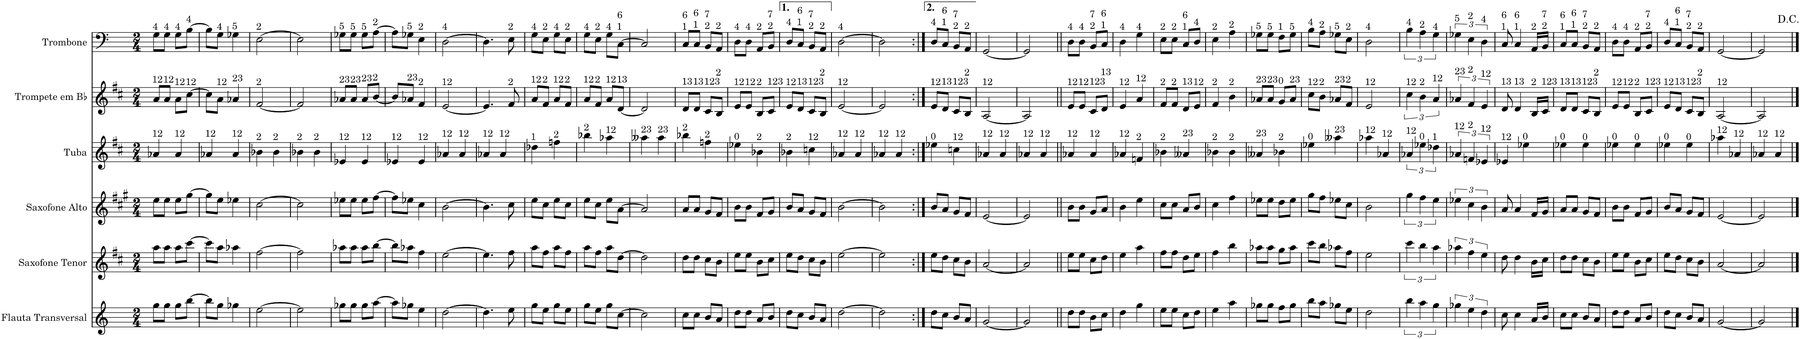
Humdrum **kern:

**kern	**kern	**kern	**kern	**kern	**kern
*part6	*part5	*part4	*part3	*part2	*part1
*staff6	*staff5	*staff4	*staff3	*staff2	*staff1
*I"Flauta Transversal	*I"Saxofone Tenor	*I"Saxofone Alto	*I"Tuba	*I"Trompete em Bb	*I"Trombone
*I'Fl.	*I'Sax. Tn.	*	*I'Tba.	*I'Tpt. em Bb	*I'Tbn.
*clefG2	*clefG2	*clefG2	*clefG2	*clefG2	*clefF4
*	*Trd8c14	*Trd5c9	*Trd15c25	*Trd1c2	*
*k[]	*k[f#c#]	*k[f#c#g#]	*k[f#c#]	*k[f#c#]	*k[]
*M2/4	*M2/4	*M2/4	*M2/4	*M2/4	*M2/4
=1	=1	=1	=1	=1	=1
!	!	!	!	!	!LO:TX:a:t=4
!	!	!	!	!LO:TX:a:t=12	!
!	!	!	!LO:TX:a:t=12	!	!
8gg\L	8aa\L	8ee\L	4a-X/	8a/L	8G\L
!	!	!	!	!	!LO:TX:a:t=4
!	!	!	!	!LO:TX:a:t=12	!
8gg\J	8aa\J	8ee\J	.	8a/J	8G\J
!	!	!	!	!	!LO:TX:a:t=4
!	!	!	!	!LO:TX:a:t=12	!
!	!	!	!LO:TX:a:t=12	!	!
8gg\L	8aa\L	8ee\L	4a-/	8a\L	8G\L
!	!	!	!	!	!LO:TX:a:t=4
!	!	!	!	!LO:TX:a:t=12	!
[8bb\J	[8ccc#\J	[8gg#\J	.	[8cc#\J	[8B\J
=2	=2	=2	=2	=2	=2
!	!	!	!LO:TX:a:t=12	!	!
8bb\L]	8ccc#\L]	8gg#\L]	4a-X/	8cc#\L]	8B\L]
!	!	!	!	!	!LO:TX:a:t=4
!	!	!	!	!LO:TX:a:t=12	!
8gg\J	8aa\J	8ee\J	.	8a\J	8G\J
!	!	!	!	!	!LO:TX:a:t=5
!	!	!	!	!LO:TX:a:t=23	!
!	!	!	!LO:TX:a:t=12	!	!
4gg-X\	4aa-X\	4ee-X\	4a-/	4a-X/	4G-X\
=3	=3	=3	=3	=3	=3
!	!	!	!	!	!LO:TX:a:t=2
!	!	!	!	!LO:TX:a:t=2	!
!	!	!	!LO:TX:a:t=2	!	!
[2ee\	[2ff#\	[2cc#\	4b-X\	[2f#/	[2E\
!	!	!	!LO:TX:a:t=2	!	!
.	.	.	4b-\	.	.
=4	=4	=4	=4	=4	=4
!	!	!	!LO:TX:a:t=2	!	!
2ee\]	2ff#\]	2cc#\]	4b-X\	2f#/]	2E\]
!	!	!	!LO:TX:a:t=2	!	!
.	.	.	4b-\	.	.
=5	=5	=5	=5	=5	=5
!	!	!	!	!	!LO:TX:a:t=5
!	!	!	!	!LO:TX:a:t=23	!
!	!	!	!LO:TX:a:t=12	!	!
8gg-X\L	8aa-X\L	8ee-X\L	4e-X/	8a-X/L	8G-X\L
!	!	!	!	!	!LO:TX:a:t=5
!	!	!	!	!LO:TX:a:t=23	!
8gg-\J	8aa-\J	8ee-\J	.	8a-/J	8G-\J
!	!	!	!	!	!LO:TX:a:t=5
!	!	!	!	!LO:TX:a:t=23	!
!	!	!	!LO:TX:a:t=12	!	!
8gg-\L	8aa-\L	8ee-\L	4e-/	8a-/L	8G-\L
!	!	!	!	!	!LO:TX:a:t=2
!	!	!	!	!LO:TX:a:t=2	!
[8aa\J	[8bb\J	[8ff#\J	.	[8b/J	[8A\J
=6	=6	=6	=6	=6	=6
!	!	!	!LO:TX:a:t=12	!	!
8aa\L]	8bb\L]	8ff#\L]	4e-X/	8b/L]	8A\L]
!	!	!	!	!	!LO:TX:a:t=5
!	!	!	!	!LO:TX:a:t=23	!
8gg-X\J	8aa-X\J	8ee-X\J	.	8a-X/J	8G-X\J
!	!	!	!	!	!LO:TX:a:t=2
!	!	!	!	!LO:TX:a:t=2	!
!	!	!	!LO:TX:a:t=12	!	!
4ee\	4ff#\	4cc#\	4e-/	4f#/	4E\
=7	=7	=7	=7	=7	=7
!	!	!	!	!	!LO:TX:a:t=4
!	!	!	!	!LO:TX:a:t=12	!
!	!	!	!LO:TX:a:t=12	!	!
[2dd\	[2ee\	[2b\	4a-X/	[2e/	[2D\
!	!	!	!LO:TX:a:t=12	!	!
.	.	.	4a-/	.	.
=8	=8	=8	=8	=8	=8
!	!	!	!LO:TX:a:t=12	!	!
4.dd\]	4.ee\]	4.b\]	4a-X/	4.e/]	4.D\]
!	!	!	!LO:TX:a:t=12	!	!
.	.	.	4a-/	.	.
!	!	!	!	!	!LO:TX:a:t=2
!	!	!	!	!LO:TX:a:t=2	!
8ee\	8ff#\	8cc#\	.	8f#/	8E\
=9	=9	=9	=9	=9	=9
!	!	!	!	!	!LO:TX:a:t=4
!	!	!	!	!LO:TX:a:t=12	!
!	!	!	!LO:TX:a:t=1	!	!
8gg\L	8aa\L	8ee\L	4dd-X\	8a/L	8G\L
!	!	!	!	!	!LO:TX:a:t=2
!	!	!	!	!LO:TX:a:t=2	!
8ee\J	8ff#\J	8cc#\J	.	8f#/J	8E\J
!	!	!	!	!	!LO:TX:a:t=4
!	!	!	!	!LO:TX:a:t=12	!
!	!	!	!LO:TX:a:t=2	!	!
8gg\L	8aa\L	8ee\L	4ffn\	8a/L	8G\L
!	!	!	!	!	!LO:TX:a:t=2
!	!	!	!	!LO:TX:a:t=2	!
8ee\J	8ff#\J	8cc#\J	.	8f#/J	8E\J
=10	=10	=10	=10	=10	=10
!	!	!	!	!	!LO:TX:a:t=4
!	!	!	!	!LO:TX:a:t=12	!
!	!	!	!LO:TX:a:t=2	!	!
8gg\L	8aa\L	8ee\L	4bb-X\	8a/L	8G\L
!	!	!	!	!	!LO:TX:a:t=2
!	!	!	!	!LO:TX:a:t=2	!
8ee\J	8ff#\J	8cc#\J	.	8f#/J	8E\J
!	!	!	!	!	!LO:TX:a:t=4
!	!	!	!	!LO:TX:a:t=12	!
!	!	!	!LO:TX:a:t=12	!	!
8gg\L	8aa\L	8ee\L	4aa-X\	8a/L	8G\L
!	!	!	!	!	!LO:TX:a:t=6
!	!	!	!	!	!LO:TX:a:t=1
!	!	!	!	!LO:TX:a:t=13	!
[8cc\J	[8dd\J	[8a\J	.	[8d/J	[8C\J
=11	=11	=11	=11	=11	=11
!	!	!	!LO:TX:a:t=23	!	!
2cc\]	2dd\]	2a/]	4aa--X\	2d/]	2C/]
!	!	!	!LO:TX:a:t=23	!	!
.	.	.	4aa--\	.	.
=12	=12	=12	=12	=12	=12
!	!	!	!	!	!LO:TX:a:t=6
!	!	!	!	!	!LO:TX:a:t=1
!	!	!	!	!LO:TX:a:t=13	!
!	!	!	!LO:TX:a:t=2	!	!
8cc\L	8dd\L	8a/L	4bb-X\	8d/L	8C/L
!	!	!	!	!	!LO:TX:a:t=6
!	!	!	!	!	!LO:TX:a:t=1
!	!	!	!	!LO:TX:a:t=13	!
8cc\J	8dd\J	8a/J	.	8d/J	8C/J
!	!	!	!	!	!LO:TX:a:t=7
!	!	!	!	!	!LO:TX:a:t=2
!	!	!	!	!LO:TX:a:t=123	!
!	!	!	!LO:TX:a:t=2	!	!
8b/L	8cc#\L	8g#/L	4ffn\	8c#/L	8BB/L
!	!	!	!	!	!LO:TX:a:t=2
!	!	!	!	!LO:TX:a:t=2	!
8a/J	8b\J	8f#/J	.	8B/J	8AA/J
=13	=13	=13	=13	=13	=13
!	!	!	!	!	!LO:TX:a:t=4
!	!	!	!	!LO:TX:a:t=12	!
!	!	!	!LO:TX:a:t=0	!	!
8dd\L	8ee\L	8b\L	4ee-X\	8e/L	8D\L
!	!	!	!	!	!LO:TX:a:t=4
!	!	!	!	!LO:TX:a:t=12	!
8dd\J	8ee\J	8b\J	.	8e/J	8D\J
!	!	!	!	!	!LO:TX:a:t=2
!	!	!	!	!LO:TX:a:t=2	!
!	!	!	!LO:TX:a:t=2	!	!
8a/L	8b\L	8f#/L	4b-X\	8B/L	8AA/L
!	!	!	!	!	!LO:TX:a:t=7
!	!	!	!	!	!LO:TX:a:t=2
!	!	!	!	!LO:TX:a:t=123	!
8b/J	8cc#\J	8g#/J	.	8c#/J	8BB/J
=14	=14	=14	=14	=14	=14
!	!	!	!	!	!LO:TX:a:t=4
!	!	!	!	!LO:TX:a:t=12	!
!	!	!	!LO:TX:a:t=2	!	!
8dd\L	8ee\L	8b/L	4b-X\	8e/L	8D/L
!	!	!	!	!	!LO:TX:a:t=6
!	!	!	!	!	!LO:TX:a:t=1
!	!	!	!	!LO:TX:a:t=13	!
8cc\J	8dd\J	8a/J	.	8d/J	8C/J
!	!	!	!	!	!LO:TX:a:t=7
!	!	!	!	!	!LO:TX:a:t=2
!	!	!	!	!LO:TX:a:t=123	!
!	!	!	!LO:TX:a:t=12	!	!
8b/L	8cc#\L	8g#/L	4ccn\	8c#/L	8BB/L
!	!	!	!	!	!LO:TX:a:t=2
!	!	!	!	!LO:TX:a:t=2	!
8a/J	8b\J	8f#/J	.	8B/J	8AA/J
=15	=15	=15	=15	=15	=15
!	!	!	!	!	!LO:TX:a:t=4
!	!	!	!	!LO:TX:a:t=12	!
!	!	!	!LO:TX:a:t=12	!	!
[2dd\	[2ee\	[2b\	4a-X/	[2e/	[2D\
!	!	!	!LO:TX:a:t=12	!	!
.	.	.	4a-/	.	.
=16	=16	=16	=16	=16	=16
!	!	!	!LO:TX:a:t=12	!	!
2dd\]	2ee\]	2b\]	4a-X/	2e/]	2D\]
!	!	!	!LO:TX:a:t=12	!	!
.	.	.	4a-/	.	.
=17:|!	=17:|!	=17:|!	=17:|!	=17:|!	=17:|!
!	!	!	!	!	!LO:TX:a:t=4
!	!	!	!	!LO:TX:a:t=12	!
!	!	!	!LO:TX:a:t=0	!	!
8dd\L	8ee\L	8b/L	4ee-X\	8e/L	8D/L
!	!	!	!	!	!LO:TX:a:t=6
!	!	!	!	!	!LO:TX:a:t=1
!	!	!	!	!LO:TX:a:t=13	!
8cc\J	8dd\J	8a/J	.	8d/J	8C/J
!	!	!	!	!	!LO:TX:a:t=7
!	!	!	!	!	!LO:TX:a:t=2
!	!	!	!	!LO:TX:a:t=123	!
!	!	!	!LO:TX:a:t=12	!	!
8b/L	8cc#\L	8g#/L	4ccn\	8c#/L	8BB/L
!	!	!	!	!	!LO:TX:a:t=2
!	!	!	!	!LO:TX:a:t=2	!
8a/J	8b\J	8f#/J	.	8B/J	8AA/J
=18	=18	=18	=18	=18	=18
!	!	!	!	!LO:TX:a:t=12	!
!	!	!	!LO:TX:a:t=12	!	!
[2g/	[2a/	[2e/	4a-X/	[2A/	[2GG/
!	!	!	!LO:TX:a:t=12	!	!
.	.	.	4a-/	.	.
=19	=19	=19	=19	=19	=19
!	!	!	!LO:TX:a:t=12	!	!
2g/]	2a/]	2e/]	4a-X/	2A/]	2GG/]
!	!	!	!LO:TX:a:t=12	!	!
.	.	.	4a-/	.	.
=20||	=20||	=20||	=20||	=20||	=20||
!	!	!	!	!	!LO:TX:a:t=4
!	!	!	!	!LO:TX:a:t=12	!
!	!	!	!LO:TX:a:t=12	!	!
8dd\L	8ee\L	8b\L	4a-X/	8e/L	8D\L
!	!	!	!	!	!LO:TX:a:t=4
!	!	!	!	!LO:TX:a:t=12	!
8dd\J	8ee\J	8b\J	.	8e/J	8D\J
!	!	!	!	!	!LO:TX:a:t=7
!	!	!	!	!	!LO:TX:a:t=2
!	!	!	!	!LO:TX:a:t=123	!
!	!	!	!LO:TX:a:t=12	!	!
8b\L	8cc#\L	8g#/L	4a-/	8c#/L	8BB/L
!	!	!	!	!	!LO:TX:a:t=6
!	!	!	!	!	!LO:TX:a:t=1
!	!	!	!	!LO:TX:a:t=13	!
8cc\J	8dd\J	8a/J	.	8d/J	8C/J
=21	=21	=21	=21	=21	=21
!	!	!	!	!	!LO:TX:a:t=4
!	!	!	!	!LO:TX:a:t=12	!
!	!	!	!LO:TX:a:t=12	!	!
4dd\	4ee\	4b\	4a-X/	4e/	4D\
!	!	!	!	!	!LO:TX:a:t=4
!	!	!	!	!LO:TX:a:t=12	!
!	!	!	!LO:TX:a:t=2	!	!
4gg\	4aa\	4ee\	4fn/	4a/	4G\
=22	=22	=22	=22	=22	=22
!	!	!	!	!	!LO:TX:a:t=2
!	!	!	!	!LO:TX:a:t=2	!
!	!	!	!LO:TX:a:t=2	!	!
8ee\L	8ff#\L	8cc#\L	4b-X\	8f#/L	8E\L
!	!	!	!	!	!LO:TX:a:t=2
!	!	!	!	!LO:TX:a:t=2	!
8ee\J	8ff#\J	8cc#\J	.	8f#/J	8E\J
!	!	!	!	!	!LO:TX:a:t=6
!	!	!	!	!	!LO:TX:a:t=1
!	!	!	!	!LO:TX:a:t=13	!
!	!	!	!LO:TX:a:t=23	!	!
8cc\L	8dd\L	8a/L	4a--X/	8d/L	8C/L
!	!	!	!	!	!LO:TX:a:t=4
!	!	!	!	!LO:TX:a:t=12	!
8dd\J	8ee\J	8b/J	.	8e/J	8D/J
=23	=23	=23	=23	=23	=23
!	!	!	!	!	!LO:TX:a:t=2
!	!	!	!	!LO:TX:a:t=2	!
!	!	!	!LO:TX:a:t=2	!	!
4ee\	4ff#\	4cc#\	4b-X\	4f#/	4E\
!	!	!	!	!	!LO:TX:a:t=2
!	!	!	!	!LO:TX:a:t=2	!
!	!	!	!LO:TX:a:t=2	!	!
4aa\	4bb\	4ff#\	4b-\	4b\	4A\
=24	=24	=24	=24	=24	=24
!	!	!	!	!	!LO:TX:a:t=5
!	!	!	!	!LO:TX:a:t=23	!
!	!	!	!LO:TX:a:t=23	!	!
8gg-X\L	8aa-X\L	8ee-X\L	4a--X/	8a-X/L	8G-X\L
!	!	!	!	!	!LO:TX:a:t=5
!	!	!	!	!LO:TX:a:t=23	!
8gg-\J	8aa-\J	8ee-\J	.	8a-/J	8G-\J
!	!	!	!	!	!LO:TX:a:t=1
!	!	!	!	!LO:TX:a:t=0	!
!	!	!	!LO:TX:a:t=2	!	!
8ff\L	8gg\L	8dd\L	4b-X\	8g/L	8F\L
!	!	!	!	!	!LO:TX:a:t=5
!	!	!	!	!LO:TX:a:t=23	!
8gg-\J	8aa-\J	8ee-\J	.	8a-/J	8G-\J
=25	=25	=25	=25	=25	=25
!	!	!	!	!	!LO:TX:a:t=4
!	!	!	!	!LO:TX:a:t=12	!
!	!	!	!LO:TX:a:t=0	!	!
8bb\L	8ccc#\L	8gg#\L	4ee-X\	8cc#\L	8B\L
!	!	!	!	!	!LO:TX:a:t=2
!	!	!	!	!LO:TX:a:t=2	!
8aa\J	8bb\J	8ff#\J	.	8b\J	8A\J
!	!	!	!	!	!LO:TX:a:t=5
!	!	!	!	!LO:TX:a:t=23	!
!	!	!	!LO:TX:a:t=23	!	!
8gg-X\L	8aa-X\L	8ee-X\L	4aa--X\	8a-X/L	8G-X\L
!	!	!	!	!	!LO:TX:a:t=2
!	!	!	!	!LO:TX:a:t=2	!
8ee\J	8ff#\J	8cc#\J	.	8f#/J	8E\J
=26	=26	=26	=26	=26	=26
!	!	!	!	!	!LO:TX:a:t=4
!	!	!	!	!LO:TX:a:t=12	!
!	!	!	!LO:TX:a:t=12	!	!
2dd\	2ee\	2b\	4aa-X\	2e/	2D\
!	!	!	!LO:TX:a:t=12	!	!
.	.	.	4a-X/	.	.
=27	=27	=27	=27	=27	=27
!	!	!	!	!	!LO:TX:a:t=4
!	!	!	!	!LO:TX:a:t=12	!
!	!	!	!LO:TX:a:t=12	!	!
6bb\	6ccc#\	6gg#\	6a-X/	6cc#\	6B\
!	!	!	!	!	!LO:TX:a:t=2
!	!	!	!	!LO:TX:a:t=2	!
!	!	!	!LO:TX:a:t=0	!	!
6aa\	6bb\	6ff#\	6ee-X\	6b\	6A\
!	!	!	!	!	!LO:TX:a:t=4
!	!	!	!	!LO:TX:a:t=12	!
!	!	!	!LO:TX:a:t=1	!	!
6gg\	6aa\	6ee\	6dd-X\	6a/	6G\
=28	=28	=28	=28	=28	=28
!	!	!	!	!	!LO:TX:a:t=5
!	!	!	!	!LO:TX:a:t=23	!
!	!	!	!LO:TX:a:t=12	!	!
6gg-X\	6aa-X\	6ee-X\	6a-X/	6a-X/	6G-X\
!	!	!	!	!	!LO:TX:a:t=2
!	!	!	!	!LO:TX:a:t=2	!
!	!	!	!LO:TX:a:t=2	!	!
6ee\	6ff#\	6cc#\	6fn/	6f#/	6E\
!	!	!	!	!	!LO:TX:a:t=4
!	!	!	!	!LO:TX:a:t=12	!
!	!	!	!LO:TX:a:t=12	!	!
6dd\	6ee\	6b\	6e-X/	6e/	6D\
=29	=29	=29	=29	=29	=29
!	!	!	!	!	!LO:TX:a:t=6
!	!	!	!	!	!LO:TX:a:t=1
!	!	!	!	!LO:TX:a:t=13	!
!	!	!	!LO:TX:a:t=12	!	!
8cc\	8dd\	8a/	4e-X/	8d/	8C/
!	!	!	!	!	!LO:TX:a:t=6
!	!	!	!	!	!LO:TX:a:t=1
!	!	!	!	!LO:TX:a:t=13	!
4cc\	4dd\	4a/	.	4d/	4C/
!	!	!	!LO:TX:a:t=0	!	!
.	.	.	4ee-X\	.	.
!	!	!	!	!	!LO:TX:a:t=2
!	!	!	!	!LO:TX:a:t=2	!
16a/LL	16b\LL	16f#/LL	.	16B/LL	16AA/LL
!	!	!	!	!	!LO:TX:a:t=7
!	!	!	!	!	!LO:TX:a:t=2
!	!	!	!	!LO:TX:a:t=123	!
16b/JJ	16cc#\JJ	16g#/JJ	.	16c#/JJ	16BB/JJ
=30	=30	=30	=30	=30	=30
!	!	!	!	!	!LO:TX:a:t=6
!	!	!	!	!	!LO:TX:a:t=1
!	!	!	!	!LO:TX:a:t=13	!
!	!	!	!LO:TX:a:t=0	!	!
8cc\L	8dd\L	8a/L	4ee-X\	8d/L	8C/L
!	!	!	!	!	!LO:TX:a:t=6
!	!	!	!	!	!LO:TX:a:t=1
!	!	!	!	!LO:TX:a:t=13	!
8cc\J	8dd\J	8a/J	.	8d/J	8C/J
!	!	!	!	!	!LO:TX:a:t=7
!	!	!	!	!	!LO:TX:a:t=2
!	!	!	!	!LO:TX:a:t=123	!
!	!	!	!LO:TX:a:t=0	!	!
8b/L	8cc#\L	8g#/L	4ee-\	8c#/L	8BB/L
!	!	!	!	!	!LO:TX:a:t=2
!	!	!	!	!LO:TX:a:t=2	!
8a/J	8b\J	8f#/J	.	8B/J	8AA/J
=31	=31	=31	=31	=31	=31
!	!	!	!	!	!LO:TX:a:t=4
!	!	!	!	!LO:TX:a:t=12	!
!	!	!	!LO:TX:a:t=0	!	!
8dd\L	8ee\L	8b\L	4ee-X\	8e/L	8D\L
!	!	!	!	!	!LO:TX:a:t=4
!	!	!	!	!LO:TX:a:t=12	!
8dd\J	8ee\J	8b\J	.	8e/J	8D\J
!	!	!	!	!	!LO:TX:a:t=2
!	!	!	!	!LO:TX:a:t=2	!
!	!	!	!LO:TX:a:t=0	!	!
8a/L	8b\L	8f#/L	4ee-\	8B/L	8AA/L
!	!	!	!	!	!LO:TX:a:t=7
!	!	!	!	!	!LO:TX:a:t=2
!	!	!	!	!LO:TX:a:t=123	!
8b/J	8cc#\J	8g#/J	.	8c#/J	8BB/J
=32	=32	=32	=32	=32	=32
!	!	!	!	!	!LO:TX:a:t=4
!	!	!	!	!LO:TX:a:t=12	!
!	!	!	!LO:TX:a:t=0	!	!
8dd\L	8ee\L	8b/L	4ee-X\	8e/L	8D/L
!	!	!	!	!	!LO:TX:a:t=6
!	!	!	!	!	!LO:TX:a:t=1
!	!	!	!	!LO:TX:a:t=13	!
8cc\J	8dd\J	8a/J	.	8d/J	8C/J
!	!	!	!	!	!LO:TX:a:t=7
!	!	!	!	!	!LO:TX:a:t=2
!	!	!	!	!LO:TX:a:t=123	!
!	!	!	!LO:TX:a:t=0	!	!
8b/L	8cc#\L	8g#/L	4ee-\	8c#/L	8BB/L
!	!	!	!	!	!LO:TX:a:t=2
!	!	!	!	!LO:TX:a:t=2	!
8a/J	8b\J	8f#/J	.	8B/J	8AA/J
=33	=33	=33	=33	=33	=33
!	!	!	!	!LO:TX:a:t=12	!
!	!	!	!LO:TX:a:t=12	!	!
[2g/	[2a/	[2e/	4aa-X\	[2A/	[2GG/
!	!	!	!LO:TX:a:t=12	!	!
.	.	.	4a-X/	.	.
=34	=34	=34	=34	=34	=34
!	!	!	!LO:TX:a:t=12	!	!
2g/]	2a/]	2e/]	4a-X/	2A/]	2GG/]
!	!	!	!LO:TX:a:t=12	!	!
.	.	.	4a-/	.	.
==	==	==	==	==	==
*-	*-	*-	*-	*-	*-
